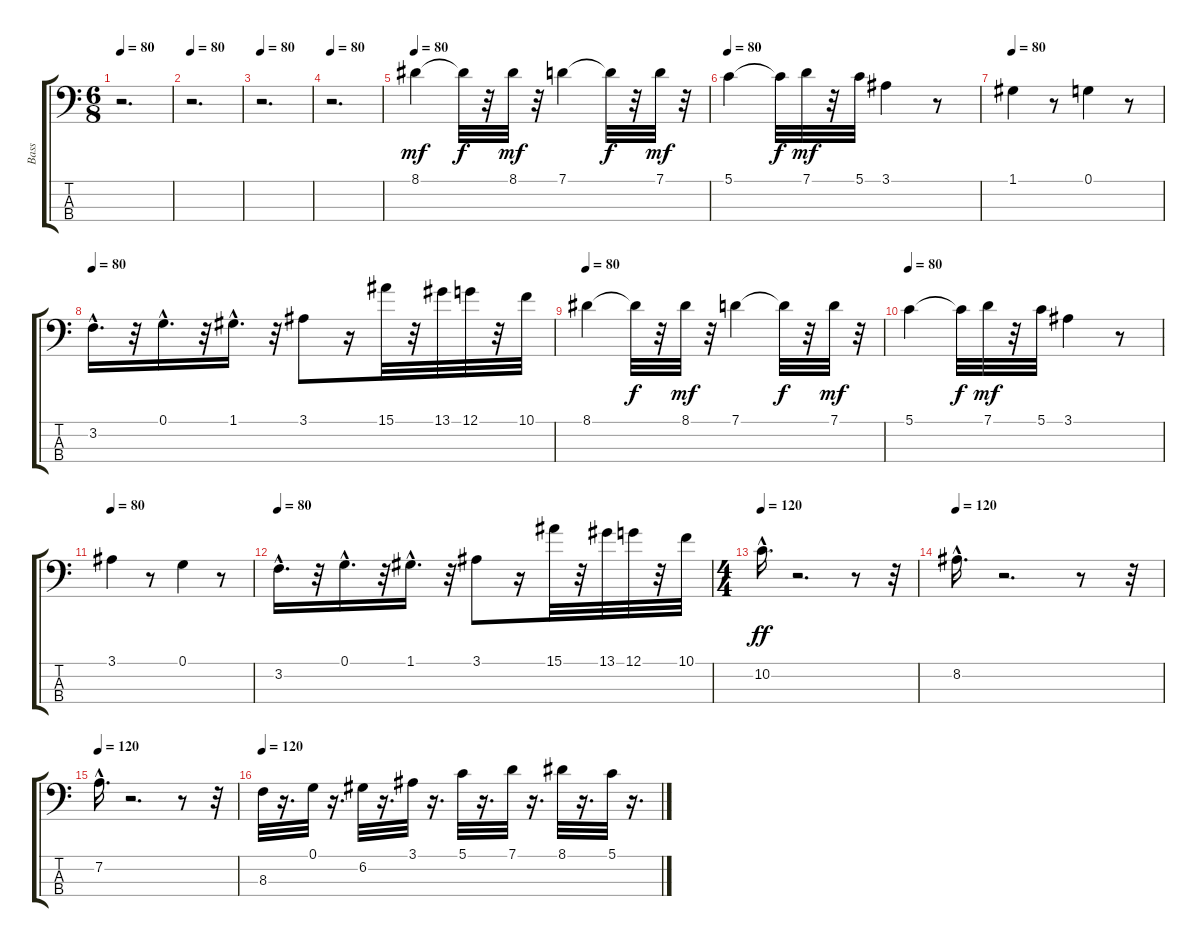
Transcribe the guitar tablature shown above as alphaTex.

\track ("Bass" "Bass") {instrument fretlessbass}
\staff {score tabs}
\tuning (G2 D2 A1 E1) {hide}
\ts (6 8)
\tempo 80
\clef f4
\ks c
r.2{d dy mf} |
\tempo 80
r.2{d} |
\tempo 80
r.2{d} |
\tempo 80
r.2{d} |
\tempo 80
8.1.4 8.1{t}.32{dy f} r.32 8.1.32{dy mf} r.32 7.1.4 7.1{t}.32{dy f} r.32 7.1.32{dy mf} r.32 |
\tempo 80
5.1.4 5.1{t}.32{dy f} 7.1.32{dy mf} r.32 5.1.32 3.1.4 r.8 |
\tempo 80
1.1.4 r.8 0.1.4 r.8 |
\tempo 80
3.2{hac}.16{d} r.32 0.1{hac}.16{d} r.32 1.1{hac}.16{d} r.32 3.1.8 r.16 15.1.32 r.32 13.1.32 12.1.32 r.32 10.1.32 |
\tempo 80
8.1.4 8.1{t}.32{dy f} r.32 8.1.32{dy mf} r.32 7.1.4 7.1{t}.32{dy f} r.32 7.1.32{dy mf} r.32 |
\tempo 80
5.1.4 5.1{t}.32{dy f} 7.1.32{dy mf} r.32 5.1.32 3.1.4 r.8 |
\tempo 80
3.1.4 r.8 0.1.4 r.8 |
\tempo 80
3.2{hac}.16{d} r.32 0.1{hac}.16{d} r.32 1.1{hac}.16{d} r.32 3.1.8 r.16 15.1.32 r.32 13.1.32 12.1.32 r.32 10.1.32 |
\ts (4 4)
\tempo 120
10.2{hac}.16{d dy ff} r.2{d} r.8 r.32 |
\tempo 120
8.2{hac}.16{d} r.2{d} r.8 r.32 |
\tempo 120
7.2{hac}.16{d} r.2{d} r.8 r.32 |
\tempo 120
8.3.32 r.16{d} 0.1.32 r.16{d} 6.2.32 r.16{d} 3.1.32 r.16{d} 5.1.32 r.16{d} 7.1.32 r.16{d} 8.1.32 r.16{d} 5.1.32 r.16{d}
